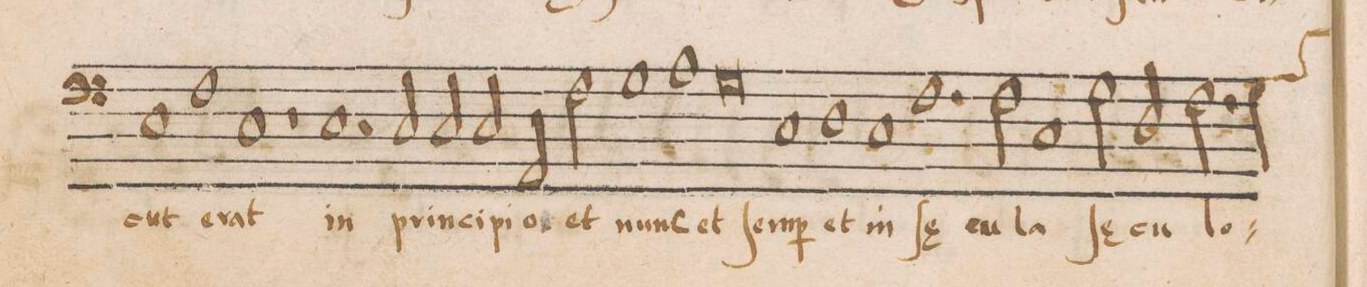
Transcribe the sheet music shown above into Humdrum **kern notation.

**kern	**text
*I"BASSVS	*
*clefF5	*
*k[]	*
*met(C|)	*
*M2/1	*
1C	-cut
=65-	=65-
1F	e-
1C	-rat
=66-	=66-
1r	.
1.C	in
=67-	=67-
2C/	prin-
2C/	-ci-
2C/	-pi-
=68-	=68-
2FF/	-o
2F\	et
1G	nunc
=69-	=69-
1A	et
0G	ſem-
=70-	=70-
1C	-p(er)
=71-	=71-
1D	et
1C	in
=72-	=72-
1.F	ſ(ae)-
2F\	-cu-
=73-	=73-
1C	-la
2G\	ſ(ae)-
2D/	-cu-
=74-	=74-
2.F\	-lo-
*custos:A	*
4G\	.
*-	*-
